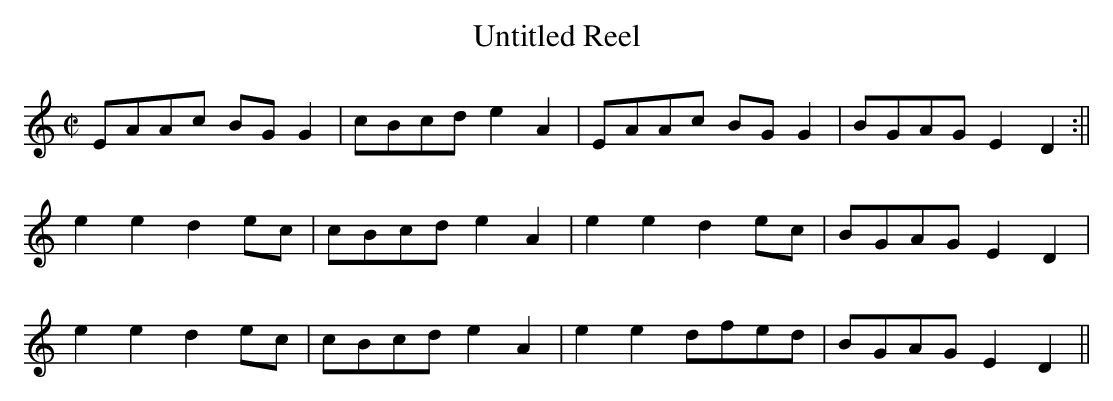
X:1
T:Untitled Reel
M:C|
L:1/8
K:A Minor
EAAc BG G2|cBcd e2A2|EAAc BG G2|BGAG E2D2:||
e2e2d2 ec|cBcd e2A2|e2e2d2 ec|BGAG E2D2|
e2e2d2 ec|cBcd e2A2|e2e2 dfed|BGAG E2D2||
